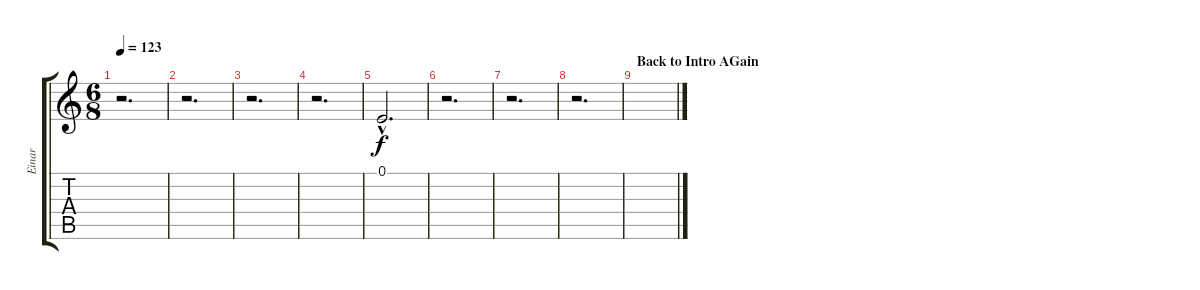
\track ("Einar" "Einar") {instrument stringensemble1}
\staff {score tabs}
\tuning (E4 B3 G3 D3 A2 E2) {hide}
\ts (6 8)
\tempo 123
\clef g2
\ks c
r.2{d dy f instrument stringensemble1} |
r.2{d} |
r.2{d} |
r.2{d} |
0.1{hac}.2{d} |
r.2{d} |
r.2{d} |
r.2{d} |
\section ("" "Back to Intro AGain")
